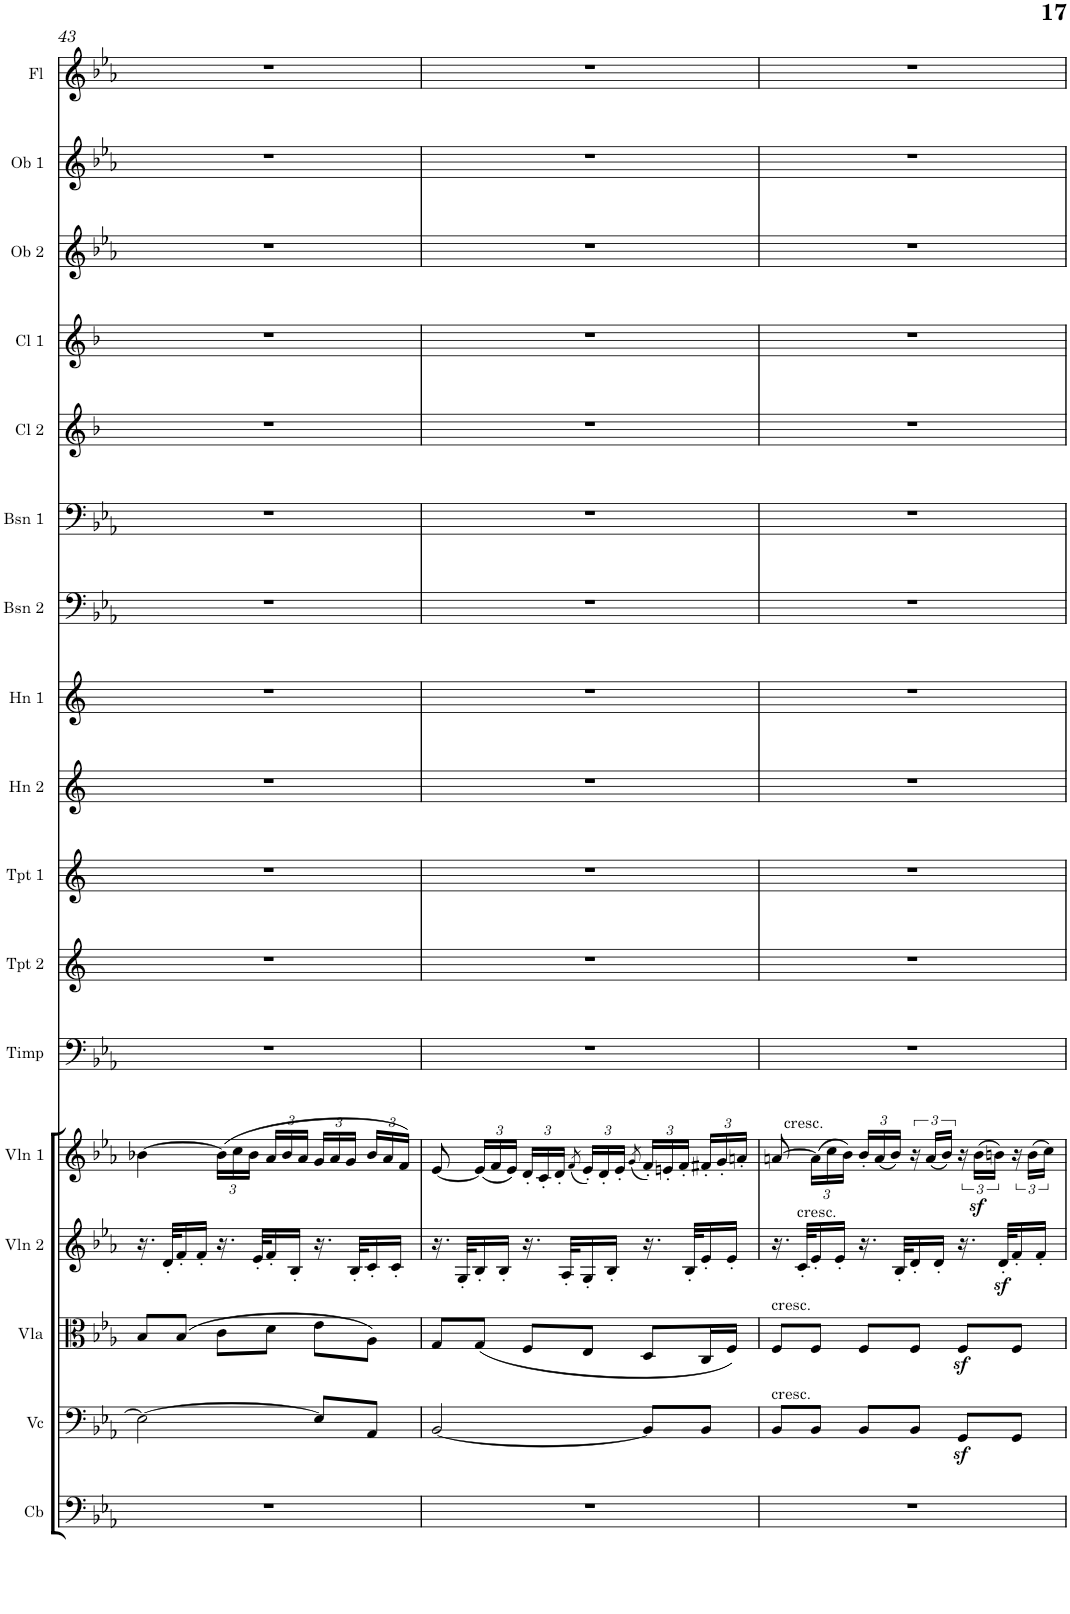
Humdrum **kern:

**kern	**kern	**kern	**kern	**kern	**kern	**kern	**kern	**kern	**kern	**kern	**kern	**kern	**kern	**kern	**kern	**kern
*part17	*part16	*part15	*part14	*part13	*part12	*part11	*part10	*part9	*part8	*part7	*part6	*part5	*part4	*part3	*part2	*part1
*staff17	*staff16	*staff15	*staff14	*staff13	*staff12	*staff11	*staff10	*staff9	*staff8	*staff7	*staff6	*staff5	*staff4	*staff3	*staff2	*staff1
*I"Contrabass	*I"Violoncello	*I"Viola	*I"Violin 2	*I"Violin 1	*I"Timpani	*I"Eb Trumpet 2	*I"Eb Trumpet 1	*I"Eb Horn 2	*I"Eb Horn 1	*I"Bassoon 2	*I"Bassoon 1	*I"Bb Clarinet 2	*I"Bb Clarinet 1	*I"Oboe 2	*I"Oboe 1	*I"Flute
*I'Cb	*I'Vc	*I'Vla	*I'Vln 2	*I'Vln 1	*I'Timp	*I'Tpt 2	*I'Tpt 1	*I'Hn 2	*I'Hn 1	*I'Bsn 2	*I'Bsn 1	*I'Cl 2	*I'Cl 1	*I'Ob 2	*I'Ob 1	*I'Fl
!!LO:PB:g=z
*clefF4	*clefF4	*clefC3	*clefG2	*clefG2	*clefF4	*clefG2	*clefG2	*clefG2	*clefG2	*clefF4	*clefF4	*clefG2	*clefG2	*clefG2	*clefG2	*clefG2
*Trd7c12	*	*	*	*	*	*Trd-2c-3	*Trd-2c-3	*Trd5c9	*Trd5c9	*	*	*Trd1c2	*Trd1c2	*	*	*
*k[b-e-a-]	*k[b-e-a-]	*k[b-e-a-]	*k[b-e-a-]	*k[b-e-a-]	*k[b-e-a-]	*k[]	*k[]	*k[]	*k[]	*k[b-e-a-]	*k[b-e-a-]	*k[b-]	*k[b-]	*k[b-e-a-]	*k[b-e-a-]	*k[b-e-a-]
*M3/4	*M3/4	*M3/4	*M3/4	*M3/4	*M3/4	*M3/4	*M3/4	*M3/4	*M3/4	*M3/4	*M3/4	*M3/4	*M3/4	*M3/4	*M3/4	*M3/4
=43	=43	=43	=43	=43	=43	=43	=43	=43	=43	=43	=43	=43	=43	=43	=43	=43
2.r	2E-\_	8B-/L	16.r	[4b-X\	2.r	2.r	2.r	2.r	2.r	2.r	2.r	2.r	2.r	2.r	2.r	2.r
.	.	.	32d'/KLL	.	.	.	.	.	.	.	.	.	.	.	.	.
.	.	(8B-/J	16f'/	.	.	.	.	.	.	.	.	.	.	.	.	.
.	.	.	16f'/JJ	.	.	.	.	.	.	.	.	.	.	.	.	.
*	*	*	*	*Xbrackettup	*	*	*	*	*	*	*	*	*	*	*	*
.	.	8c\L	16.r	(24b-\LL]	.	.	.	.	.	.	.	.	.	.	.	.
.	.	.	.	24cc\	.	.	.	.	.	.	.	.	.	.	.	.
.	.	.	.	24b-\JJ	.	.	.	.	.	.	.	.	.	.	.	.
.	.	.	32e-'/KLL	.	.	.	.	.	.	.	.	.	.	.	.	.
.	.	8d\J	16f'/	24a-/LL	.	.	.	.	.	.	.	.	.	.	.	.
.	.	.	.	24b-/	.	.	.	.	.	.	.	.	.	.	.	.
.	.	.	16B-'/JJ	.	.	.	.	.	.	.	.	.	.	.	.	.
.	.	.	.	24a-/JJ	.	.	.	.	.	.	.	.	.	.	.	.
.	8E-/L]	8e-\L	16.r	24g/LL	.	.	.	.	.	.	.	.	.	.	.	.
.	.	.	.	24a-/	.	.	.	.	.	.	.	.	.	.	.	.
.	.	.	.	24g/JJ	.	.	.	.	.	.	.	.	.	.	.	.
.	.	.	32B-'/KLL	.	.	.	.	.	.	.	.	.	.	.	.	.
.	8AA-/J	8A-\J)	16c'/	24b-/LL	.	.	.	.	.	.	.	.	.	.	.	.
.	.	.	.	24a-/	.	.	.	.	.	.	.	.	.	.	.	.
.	.	.	16c'/JJ	.	.	.	.	.	.	.	.	.	.	.	.	.
.	.	.	.	24f/JJ)	.	.	.	.	.	.	.	.	.	.	.	.
=44	=44	=44	=44	=44	=44	=44	=44	=44	=44	=44	=44	=44	=44	=44	=44	=44
2.r	[2BB-/	8G/L	16.r	[8e-/	2.r	2.r	2.r	2.r	2.r	2.r	2.r	2.r	2.r	2.r	2.r	2.r
.	.	.	32G'/KLL	.	.	.	.	.	.	.	.	.	.	.	.	.
.	.	(8G/J	16B-'/	(24e-/LL]	.	.	.	.	.	.	.	.	.	.	.	.
.	.	.	.	24f/	.	.	.	.	.	.	.	.	.	.	.	.
.	.	.	16B-'/JJ	.	.	.	.	.	.	.	.	.	.	.	.	.
.	.	.	.	24e-/JJ)	.	.	.	.	.	.	.	.	.	.	.	.
.	.	8F/L	16.r	24d'/LL	.	.	.	.	.	.	.	.	.	.	.	.
.	.	.	.	24c'/	.	.	.	.	.	.	.	.	.	.	.	.
.	.	.	.	24d'/JJ	.	.	.	.	.	.	.	.	.	.	.	.
.	.	.	32A-'/KLL	.	.	.	.	.	.	.	.	.	.	.	.	.
.	.	.	.	(8qf/	.	.	.	.	.	.	.	.	.	.	.	.
.	.	8E-/J	16G'/	24e-'/LL)	.	.	.	.	.	.	.	.	.	.	.	.
.	.	.	.	24d'/	.	.	.	.	.	.	.	.	.	.	.	.
.	.	.	16B-'/JJ	.	.	.	.	.	.	.	.	.	.	.	.	.
.	.	.	.	24e-'/JJ	.	.	.	.	.	.	.	.	.	.	.	.
.	.	.	.	(8qg/	.	.	.	.	.	.	.	.	.	.	.	.
.	8BB-/L]	8D/L	16.r	24f'/LL)	.	.	.	.	.	.	.	.	.	.	.	.
.	.	.	.	24en'/	.	.	.	.	.	.	.	.	.	.	.	.
.	.	.	.	24f'/JJ	.	.	.	.	.	.	.	.	.	.	.	.
.	.	.	32B-'/KLL	.	.	.	.	.	.	.	.	.	.	.	.	.
.	8BB-/J	16C/L	16e-'/	24f#X'/LL	.	.	.	.	.	.	.	.	.	.	.	.
.	.	.	.	24g'/	.	.	.	.	.	.	.	.	.	.	.	.
.	.	16F/JJ)	16e-'/JJ	.	.	.	.	.	.	.	.	.	.	.	.	.
.	.	.	.	24an'/JJ	.	.	.	.	.	.	.	.	.	.	.	.
=45	=45	=45	=45	=45	=45	=45	=45	=45	=45	=45	=45	=45	=45	=45	=45	=45
!	!	!	!	!LO:TX:a:t=cresc.	!	!	!	!	!	!	!	!	!	!	!	!
!	!	!LO:TX:a:t=cresc.	!	!	!	!	!	!	!	!	!	!	!	!	!	!
!	!LO:TX:a:t=cresc.	!	!	!	!	!	!	!	!	!	!	!	!	!	!	!
2.r	8BB-/L	8F/L	16.r	[8an/	2.r	2.r	2.r	2.r	2.r	2.r	2.r	2.r	2.r	2.r	2.r	2.r
!	!	!	!LO:TX:a:t=cresc.	!	!	!	!	!	!	!	!	!	!	!	!	!
.	.	.	32c'/KLL	.	.	.	.	.	.	.	.	.	.	.	.	.
.	8BB-/J	8F/J	16e-'/	(24a\LL]	.	.	.	.	.	.	.	.	.	.	.	.
.	.	.	.	24cc\	.	.	.	.	.	.	.	.	.	.	.	.
.	.	.	16e-'/JJ	.	.	.	.	.	.	.	.	.	.	.	.	.
.	.	.	.	24b-\JJ)	.	.	.	.	.	.	.	.	.	.	.	.
.	8BB-/L	8F/L	16.r	24b-'/LL	.	.	.	.	.	.	.	.	.	.	.	.
.	.	.	.	(24a/	.	.	.	.	.	.	.	.	.	.	.	.
.	.	.	.	24b-/JJ)	.	.	.	.	.	.	.	.	.	.	.	.
.	.	.	32B-'/KLL	.	.	.	.	.	.	.	.	.	.	.	.	.
*	*	*	*	*brackettup	*	*	*	*	*	*	*	*	*	*	*	*
.	8BB-/J	8F/J	16d'/	24r	.	.	.	.	.	.	.	.	.	.	.	.
.	.	.	.	(24a/LL	.	.	.	.	.	.	.	.	.	.	.	.
.	.	.	16d'/JJ	.	.	.	.	.	.	.	.	.	.	.	.	.
.	.	.	.	24b-/JJ)	.	.	.	.	.	.	.	.	.	.	.	.
.	8GGz</L	8Fz</L	16.r	24r	.	.	.	.	.	.	.	.	.	.	.	.
.	.	.	.	(24b-z<\LL	.	.	.	.	.	.	.	.	.	.	.	.
.	.	.	.	24bn\JJ)	.	.	.	.	.	.	.	.	.	.	.	.
.	.	.	32dz<'/KLL	.	.	.	.	.	.	.	.	.	.	.	.	.
.	8GG/J	8F/J	16f'/	24r	.	.	.	.	.	.	.	.	.	.	.	.
.	.	.	.	(24b\LL	.	.	.	.	.	.	.	.	.	.	.	.
.	.	.	16f'/JJ	.	.	.	.	.	.	.	.	.	.	.	.	.
.	.	.	.	24cc\JJ)	.	.	.	.	.	.	.	.	.	.	.	.
=	=	=	=	=	=	=	=	=	=	=	=	=	=	=	=	=
*-	*-	*-	*-	*-	*-	*-	*-	*-	*-	*-	*-	*-	*-	*-	*-	*-
